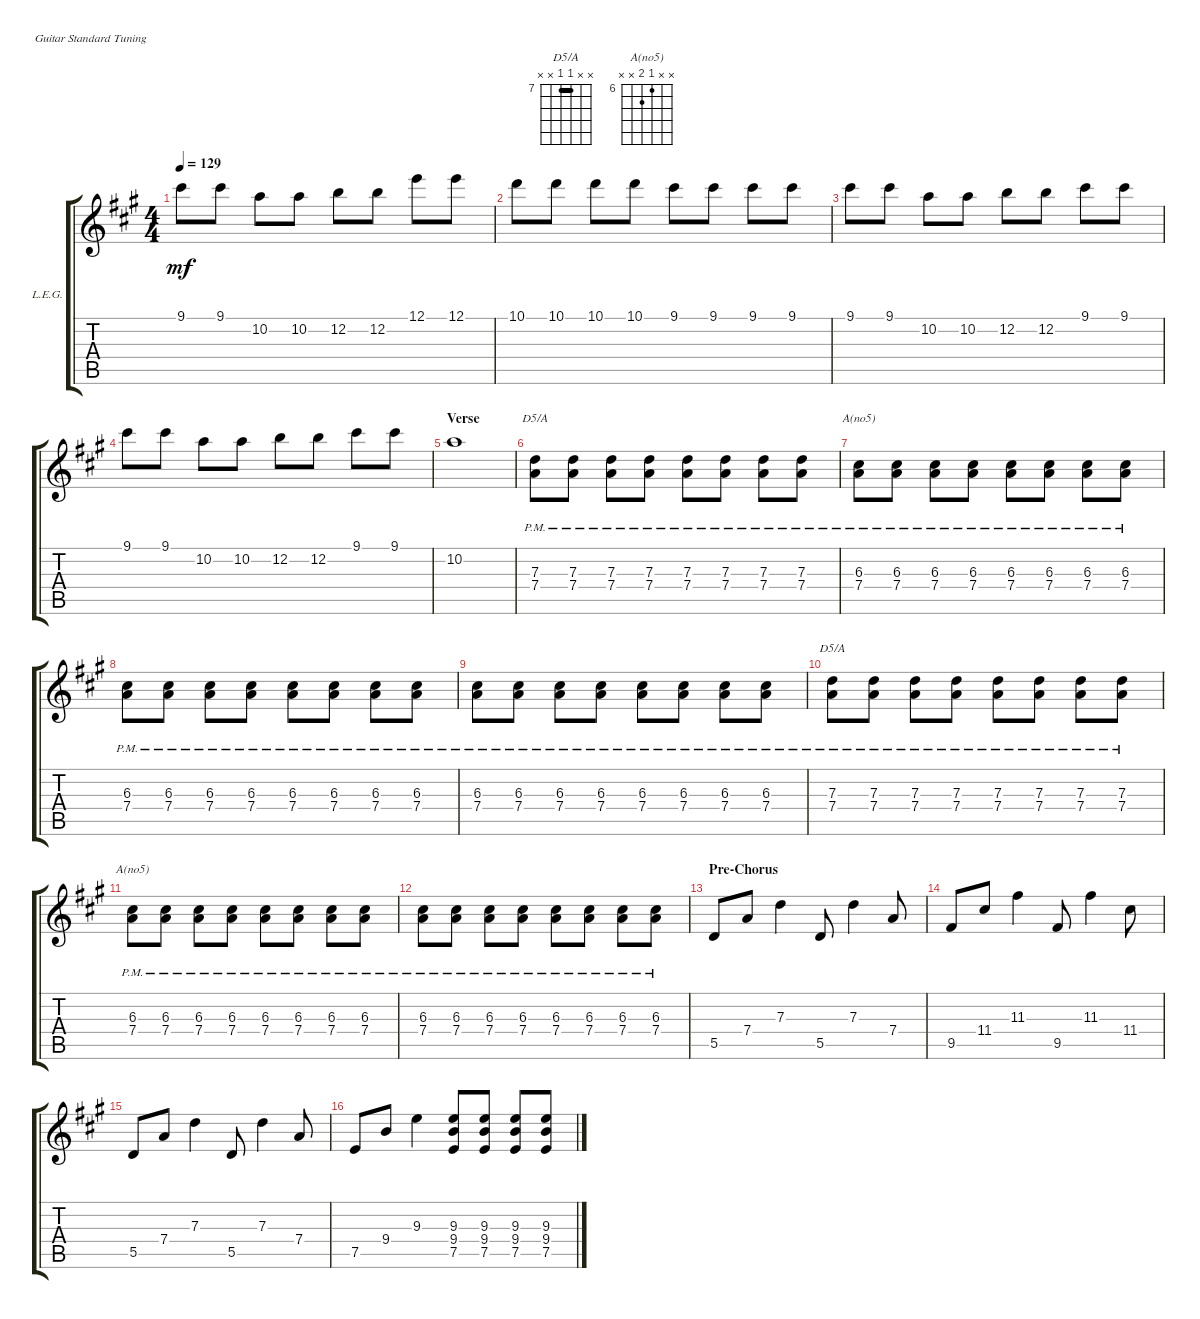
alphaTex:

\defaultSystemsLayout 4
\bracketExtendMode groupsimilarinstruments
\firstSystemTrackNameOrientation horizontal
\otherSystemsTrackNameOrientation horizontal
\track ("Lead Electric Guitar" "L.E.G.") {instrument distortionguitar}
\staff {score tabs}
\tuning (E4 B3 G3 D3 A2 E2)
\chord ("D5/A" x x 7 7 x x) {firstfret 7 barre 7}
\chord ("A(no5)" x x 6 7 x x) {firstfret 6}
\ts (4 4)
\tempo 129
\clef g2
\ks a
9.1.8{lyrics (0 "") lyrics (1 "") lyrics (2 "") lyrics (3 "") lyrics (4 "") dy mf} 9.1.8{lyrics (0 "") lyrics (1 "") lyrics (2 "") lyrics (3 "") lyrics (4 "")} 10.2.8{lyrics (0 "") lyrics (1 "") lyrics (2 "") lyrics (3 "") lyrics (4 "")} 10.2.8{lyrics (0 "") lyrics (1 "") lyrics (2 "") lyrics (3 "") lyrics (4 "")} 12.2.8{lyrics (0 "") lyrics (1 "") lyrics (2 "") lyrics (3 "") lyrics (4 "")} 12.2.8{lyrics (0 "") lyrics (1 "") lyrics (2 "") lyrics (3 "") lyrics (4 "")} 12.1.8{lyrics (0 "") lyrics (1 "") lyrics (2 "") lyrics (3 "") lyrics (4 "")} 12.1.8{lyrics (0 "") lyrics (1 "") lyrics (2 "") lyrics (3 "") lyrics (4 "")} |
10.1.8{lyrics (0 "") lyrics (1 "") lyrics (2 "") lyrics (3 "") lyrics (4 "")} 10.1.8{lyrics (0 "") lyrics (1 "") lyrics (2 "") lyrics (3 "") lyrics (4 "")} 10.1.8{lyrics (0 "") lyrics (1 "") lyrics (2 "") lyrics (3 "") lyrics (4 "")} 10.1.8{lyrics (0 "") lyrics (1 "") lyrics (2 "") lyrics (3 "") lyrics (4 "")} 9.1.8{lyrics (0 "") lyrics (1 "") lyrics (2 "") lyrics (3 "") lyrics (4 "")} 9.1.8{lyrics (0 "") lyrics (1 "") lyrics (2 "") lyrics (3 "") lyrics (4 "")} 9.1.8{lyrics (0 "") lyrics (1 "") lyrics (2 "") lyrics (3 "") lyrics (4 "")} 9.1.8{lyrics (0 "") lyrics (1 "") lyrics (2 "") lyrics (3 "") lyrics (4 "")} |
9.1.8{lyrics (0 "") lyrics (1 "") lyrics (2 "") lyrics (3 "") lyrics (4 "")} 9.1.8{lyrics (0 "") lyrics (1 "") lyrics (2 "") lyrics (3 "") lyrics (4 "")} 10.2.8{lyrics (0 "") lyrics (1 "") lyrics (2 "") lyrics (3 "") lyrics (4 "")} 10.2.8{lyrics (0 "") lyrics (1 "") lyrics (2 "") lyrics (3 "") lyrics (4 "")} 12.2.8{lyrics (0 "") lyrics (1 "") lyrics (2 "") lyrics (3 "") lyrics (4 "")} 12.2.8{lyrics (0 "") lyrics (1 "") lyrics (2 "") lyrics (3 "") lyrics (4 "")} 9.1.8{lyrics (0 "") lyrics (1 "") lyrics (2 "") lyrics (3 "") lyrics (4 "")} 9.1.8{lyrics (0 "") lyrics (1 "") lyrics (2 "") lyrics (3 "") lyrics (4 "")} |
9.1.8{lyrics (0 "") lyrics (1 "") lyrics (2 "") lyrics (3 "") lyrics (4 "")} 9.1.8{lyrics (0 "") lyrics (1 "") lyrics (2 "") lyrics (3 "") lyrics (4 "")} 10.2.8{lyrics (0 "") lyrics (1 "") lyrics (2 "") lyrics (3 "") lyrics (4 "")} 10.2.8{lyrics (0 "") lyrics (1 "") lyrics (2 "") lyrics (3 "") lyrics (4 "")} 12.2.8{lyrics (0 "") lyrics (1 "") lyrics (2 "") lyrics (3 "") lyrics (4 "")} 12.2.8{lyrics (0 "") lyrics (1 "") lyrics (2 "") lyrics (3 "") lyrics (4 "")} 9.1.8{lyrics (0 "") lyrics (1 "") lyrics (2 "") lyrics (3 "") lyrics (4 "")} 9.1.8{lyrics (0 "") lyrics (1 "") lyrics (2 "") lyrics (3 "") lyrics (4 "")} |
\section ("" "Verse")
10.2.1{lyrics (0 "") lyrics (1 "") lyrics (2 "") lyrics (3 "") lyrics (4 "")} |
(7.4{pm} 7.3{pm}).8{ch "D5/A" lyrics (0 "") lyrics (1 "") lyrics (2 "") lyrics (3 "") lyrics (4 "")} (7.4{pm} 7.3{pm}).8{lyrics (0 "") lyrics (1 "") lyrics (2 "") lyrics (3 "") lyrics (4 "")} (7.4{pm} 7.3{pm}).8{lyrics (0 "") lyrics (1 "") lyrics (2 "") lyrics (3 "") lyrics (4 "")} (7.4{pm} 7.3{pm}).8{lyrics (0 "") lyrics (1 "") lyrics (2 "") lyrics (3 "") lyrics (4 "")} (7.4{pm} 7.3{pm}).8{lyrics (0 "") lyrics (1 "") lyrics (2 "") lyrics (3 "") lyrics (4 "")} (7.4{pm} 7.3{pm}).8{lyrics (0 "") lyrics (1 "") lyrics (2 "") lyrics (3 "") lyrics (4 "")} (7.4{pm} 7.3{pm}).8{lyrics (0 "") lyrics (1 "") lyrics (2 "") lyrics (3 "") lyrics (4 "")} (7.4{pm} 7.3{pm}).8{lyrics (0 "") lyrics (1 "") lyrics (2 "") lyrics (3 "") lyrics (4 "")} |
(7.4{pm} 6.3{pm}).8{ch "A(no5)" lyrics (0 "") lyrics (1 "") lyrics (2 "") lyrics (3 "") lyrics (4 "")} (7.4{pm} 6.3{pm}).8{lyrics (0 "") lyrics (1 "") lyrics (2 "") lyrics (3 "") lyrics (4 "")} (7.4{pm} 6.3{pm}).8{lyrics (0 "") lyrics (1 "") lyrics (2 "") lyrics (3 "") lyrics (4 "")} (7.4{pm} 6.3{pm}).8{lyrics (0 "") lyrics (1 "") lyrics (2 "") lyrics (3 "") lyrics (4 "")} (7.4{pm} 6.3{pm}).8{lyrics (0 "") lyrics (1 "") lyrics (2 "") lyrics (3 "") lyrics (4 "")} (7.4{pm} 6.3{pm}).8{lyrics (0 "") lyrics (1 "") lyrics (2 "") lyrics (3 "") lyrics (4 "")} (7.4{pm} 6.3{pm}).8{lyrics (0 "") lyrics (1 "") lyrics (2 "") lyrics (3 "") lyrics (4 "")} (7.4{pm} 6.3{pm}).8{lyrics (0 "") lyrics (1 "") lyrics (2 "") lyrics (3 "") lyrics (4 "")} |
(7.4{pm} 6.3{pm}).8{lyrics (0 "") lyrics (1 "") lyrics (2 "") lyrics (3 "") lyrics (4 "")} (7.4{pm} 6.3{pm}).8{lyrics (0 "") lyrics (1 "") lyrics (2 "") lyrics (3 "") lyrics (4 "")} (7.4{pm} 6.3{pm}).8{lyrics (0 "") lyrics (1 "") lyrics (2 "") lyrics (3 "") lyrics (4 "")} (6.3{pm} 7.4{pm}).8{lyrics (0 "") lyrics (1 "") lyrics (2 "") lyrics (3 "") lyrics (4 "")} (6.3{pm} 7.4{pm}).8{lyrics (0 "") lyrics (1 "") lyrics (2 "") lyrics (3 "") lyrics (4 "")} (6.3{pm} 7.4{pm}).8{lyrics (0 "") lyrics (1 "") lyrics (2 "") lyrics (3 "") lyrics (4 "")} (6.3{pm} 7.4{pm}).8{lyrics (0 "") lyrics (1 "") lyrics (2 "") lyrics (3 "") lyrics (4 "")} (6.3{pm} 7.4{pm}).8{lyrics (0 "") lyrics (1 "") lyrics (2 "") lyrics (3 "") lyrics (4 "")} |
(7.4{pm} 6.3{pm}).8{lyrics (0 "") lyrics (1 "") lyrics (2 "") lyrics (3 "") lyrics (4 "")} (7.4{pm} 6.3{pm}).8{lyrics (0 "") lyrics (1 "") lyrics (2 "") lyrics (3 "") lyrics (4 "")} (7.4{pm} 6.3{pm}).8{lyrics (0 "") lyrics (1 "") lyrics (2 "") lyrics (3 "") lyrics (4 "")} (7.4{pm} 6.3{pm}).8{lyrics (0 "") lyrics (1 "") lyrics (2 "") lyrics (3 "") lyrics (4 "")} (7.4{pm} 6.3{pm}).8{lyrics (0 "") lyrics (1 "") lyrics (2 "") lyrics (3 "") lyrics (4 "")} (7.4{pm} 6.3{pm}).8{lyrics (0 "") lyrics (1 "") lyrics (2 "") lyrics (3 "") lyrics (4 "")} (7.4{pm} 6.3{pm}).8{lyrics (0 "") lyrics (1 "") lyrics (2 "") lyrics (3 "") lyrics (4 "")} (7.4{pm} 6.3{pm}).8{lyrics (0 "") lyrics (1 "") lyrics (2 "") lyrics (3 "") lyrics (4 "")} |
(7.3{pm} 7.4{pm}).8{ch "D5/A" lyrics (0 "") lyrics (1 "") lyrics (2 "") lyrics (3 "") lyrics (4 "")} (7.3{pm} 7.4{pm}).8{lyrics (0 "") lyrics (1 "") lyrics (2 "") lyrics (3 "") lyrics (4 "")} (7.3{pm} 7.4{pm}).8{lyrics (0 "") lyrics (1 "") lyrics (2 "") lyrics (3 "") lyrics (4 "")} (7.4{pm} 7.3{pm}).8{lyrics (0 "") lyrics (1 "") lyrics (2 "") lyrics (3 "") lyrics (4 "")} (7.3{pm} 7.4{pm}).8{lyrics (0 "") lyrics (1 "") lyrics (2 "") lyrics (3 "") lyrics (4 "")} (7.4{pm} 7.3{pm}).8{lyrics (0 "") lyrics (1 "") lyrics (2 "") lyrics (3 "") lyrics (4 "")} (7.3{pm} 7.4{pm}).8{lyrics (0 "") lyrics (1 "") lyrics (2 "") lyrics (3 "") lyrics (4 "")} (7.4{pm} 7.3{pm}).8{lyrics (0 "") lyrics (1 "") lyrics (2 "") lyrics (3 "") lyrics (4 "")} |
(7.4{pm} 6.3{pm}).8{ch "A(no5)" lyrics (0 "") lyrics (1 "") lyrics (2 "") lyrics (3 "") lyrics (4 "")} (7.4{pm} 6.3{pm}).8{lyrics (0 "") lyrics (1 "") lyrics (2 "") lyrics (3 "") lyrics (4 "")} (7.4{pm} 6.3{pm}).8{lyrics (0 "") lyrics (1 "") lyrics (2 "") lyrics (3 "") lyrics (4 "")} (7.4{pm} 6.3{pm}).8{lyrics (0 "") lyrics (1 "") lyrics (2 "") lyrics (3 "") lyrics (4 "")} (7.4{pm} 6.3{pm}).8{lyrics (0 "") lyrics (1 "") lyrics (2 "") lyrics (3 "") lyrics (4 "")} (7.4{pm} 6.3{pm}).8{lyrics (0 "") lyrics (1 "") lyrics (2 "") lyrics (3 "") lyrics (4 "")} (7.4{pm} 6.3{pm}).8{lyrics (0 "") lyrics (1 "") lyrics (2 "") lyrics (3 "") lyrics (4 "")} (7.4{pm} 6.3{pm}).8{lyrics (0 "") lyrics (1 "") lyrics (2 "") lyrics (3 "") lyrics (4 "")} |
(7.4{pm} 6.3{pm}).8{lyrics (0 "") lyrics (1 "") lyrics (2 "") lyrics (3 "") lyrics (4 "")} (7.4{pm} 6.3{pm}).8{lyrics (0 "") lyrics (1 "") lyrics (2 "") lyrics (3 "") lyrics (4 "")} (7.4{pm} 6.3{pm}).8{lyrics (0 "") lyrics (1 "") lyrics (2 "") lyrics (3 "") lyrics (4 "")} (7.4{pm} 6.3{pm}).8{lyrics (0 "") lyrics (1 "") lyrics (2 "") lyrics (3 "") lyrics (4 "")} (7.4{pm} 6.3{pm}).8{lyrics (0 "") lyrics (1 "") lyrics (2 "") lyrics (3 "") lyrics (4 "")} (7.4{pm} 6.3{pm}).8{lyrics (0 "") lyrics (1 "") lyrics (2 "") lyrics (3 "") lyrics (4 "")} (7.4{pm} 6.3{pm}).8{lyrics (0 "") lyrics (1 "") lyrics (2 "") lyrics (3 "") lyrics (4 "")} (7.4{pm} 6.3{pm}).8{lyrics (0 "") lyrics (1 "") lyrics (2 "") lyrics (3 "") lyrics (4 "")} |
\section ("" "Pre-Chorus")
5.5.8{lyrics (0 "") lyrics (1 "") lyrics (2 "") lyrics (3 "") lyrics (4 "")} 7.4.8{lyrics (0 "") lyrics (1 "") lyrics (2 "") lyrics (3 "") lyrics (4 "")} 7.3.4{lyrics (0 "") lyrics (1 "") lyrics (2 "") lyrics (3 "") lyrics (4 "")} 5.5.8{lyrics (0 "") lyrics (1 "") lyrics (2 "") lyrics (3 "") lyrics (4 "")} 7.3.4{lyrics (0 "") lyrics (1 "") lyrics (2 "") lyrics (3 "") lyrics (4 "")} 7.4.8{lyrics (0 "") lyrics (1 "") lyrics (2 "") lyrics (3 "") lyrics (4 "")} |
9.5.8{lyrics (0 "") lyrics (1 "") lyrics (2 "") lyrics (3 "") lyrics (4 "")} 11.4.8{lyrics (0 "") lyrics (1 "") lyrics (2 "") lyrics (3 "") lyrics (4 "")} 11.3.4{lyrics (0 "") lyrics (1 "") lyrics (2 "") lyrics (3 "") lyrics (4 "")} 9.5.8{lyrics (0 "") lyrics (1 "") lyrics (2 "") lyrics (3 "") lyrics (4 "")} 11.3.4{lyrics (0 "") lyrics (1 "") lyrics (2 "") lyrics (3 "") lyrics (4 "")} 11.4.8{lyrics (0 "") lyrics (1 "") lyrics (2 "") lyrics (3 "") lyrics (4 "")} |
5.5.8{lyrics (0 "") lyrics (1 "") lyrics (2 "") lyrics (3 "") lyrics (4 "")} 7.4.8{lyrics (0 "") lyrics (1 "") lyrics (2 "") lyrics (3 "") lyrics (4 "")} 7.3.4{lyrics (0 "") lyrics (1 "") lyrics (2 "") lyrics (3 "") lyrics (4 "")} 5.5.8{lyrics (0 "") lyrics (1 "") lyrics (2 "") lyrics (3 "") lyrics (4 "")} 7.3.4{lyrics (0 "") lyrics (1 "") lyrics (2 "") lyrics (3 "") lyrics (4 "")} 7.4.8{lyrics (0 "") lyrics (1 "") lyrics (2 "") lyrics (3 "") lyrics (4 "")} |
7.5.8{lyrics (0 "") lyrics (1 "") lyrics (2 "") lyrics (3 "") lyrics (4 "")} 9.4.8{lyrics (0 "") lyrics (1 "") lyrics (2 "") lyrics (3 "") lyrics (4 "")} 9.3.4{lyrics (0 "") lyrics (1 "") lyrics (2 "") lyrics (3 "") lyrics (4 "")} (7.5 9.3 9.4).8{lyrics (0 "") lyrics (1 "") lyrics (2 "") lyrics (3 "") lyrics (4 "")} (9.3 9.4 7.5).8{lyrics (0 "") lyrics (1 "") lyrics (2 "") lyrics (3 "") lyrics (4 "")} (9.4 9.3 7.5).8{lyrics (0 "") lyrics (1 "") lyrics (2 "") lyrics (3 "") lyrics (4 "")} (7.5 9.4 9.3).8{lyrics (0 "") lyrics (1 "") lyrics (2 "") lyrics (3 "") lyrics (4 "")}
